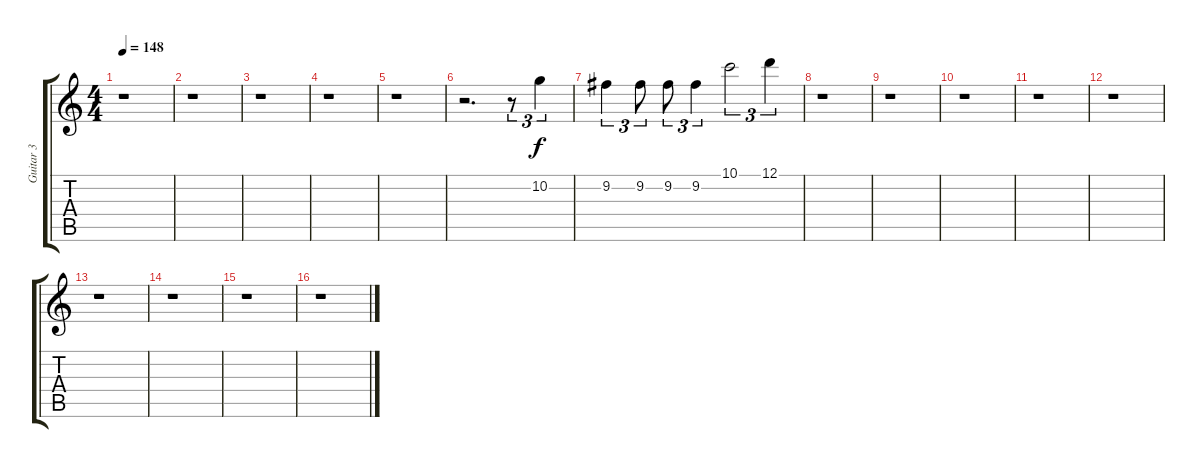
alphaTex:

\track ("Guitar 3" "Guitar 3") {instrument distortionguitar}
\staff {score tabs}
\tuning (D4 A3 F3 C3 G2 D2) {hide}
\ts (4 4)
\tempo 148
\clef g2
\ks c
r.1{dy f} |
r.1 |
r.1 |
r.1 |
r.1 |
r.2{d instrument acousticguitarsteel} r.8{tu (3 2)} 10.2.4{tu (3 2)} |
9.2.4{tu (3 2) instrument acousticguitarsteel} 9.2.8{tu (3 2)} 9.2.8{tu (3 2)} 9.2.4{tu (3 2)} 10.1.2{tu (3 2)} 12.1.4{tu (3 2)} |
r.1 |
r.1 |
r.1 |
r.1 |
r.1 |
r.1 |
r.1 |
r.1 |
r.1
